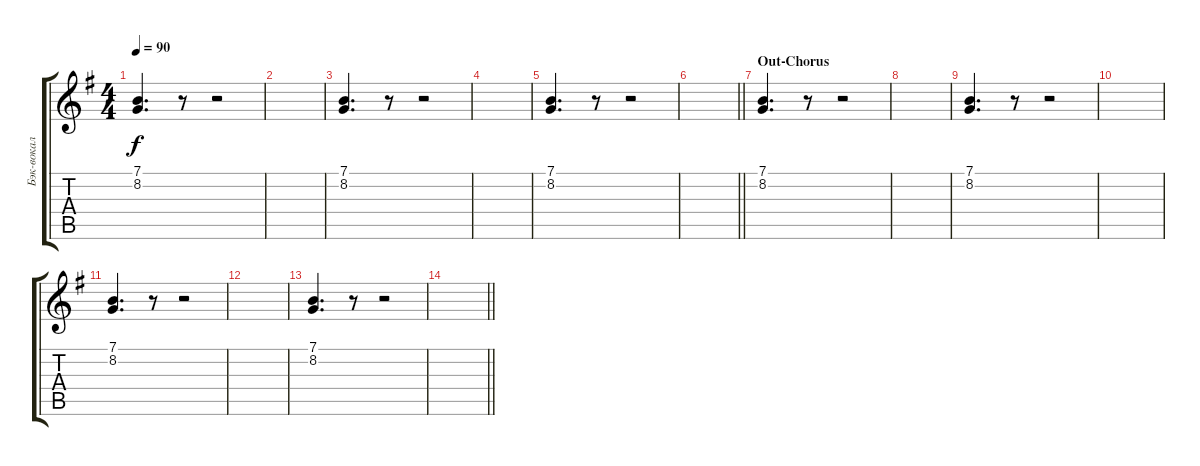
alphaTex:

\track ("Бэк-вокал" "Бэк-вокал") {instrument brasssection}
\staff {score tabs}
\tuning (E4 B3 G3 D3 A2 E2) {hide}
\ts (4 4)
\tempo 90
\clef g2
\ks eminor
(7.1 8.2).4{d dy f} r.8 r.2 |
|
(7.1 8.2).4{d} r.8 r.2 |
|
(7.1 8.2).4{d} r.8 r.2 |
\barLineRight lightlight
|
\section ("" "Out-Chorus")
(7.1 8.2).4{d} r.8 r.2 |
|
(7.1 8.2).4{d} r.8 r.2 |
|
(7.1 8.2).4{d} r.8 r.2 |
|
(7.1 8.2).4{d} r.8 r.2 |
\barLineRight lightlight
